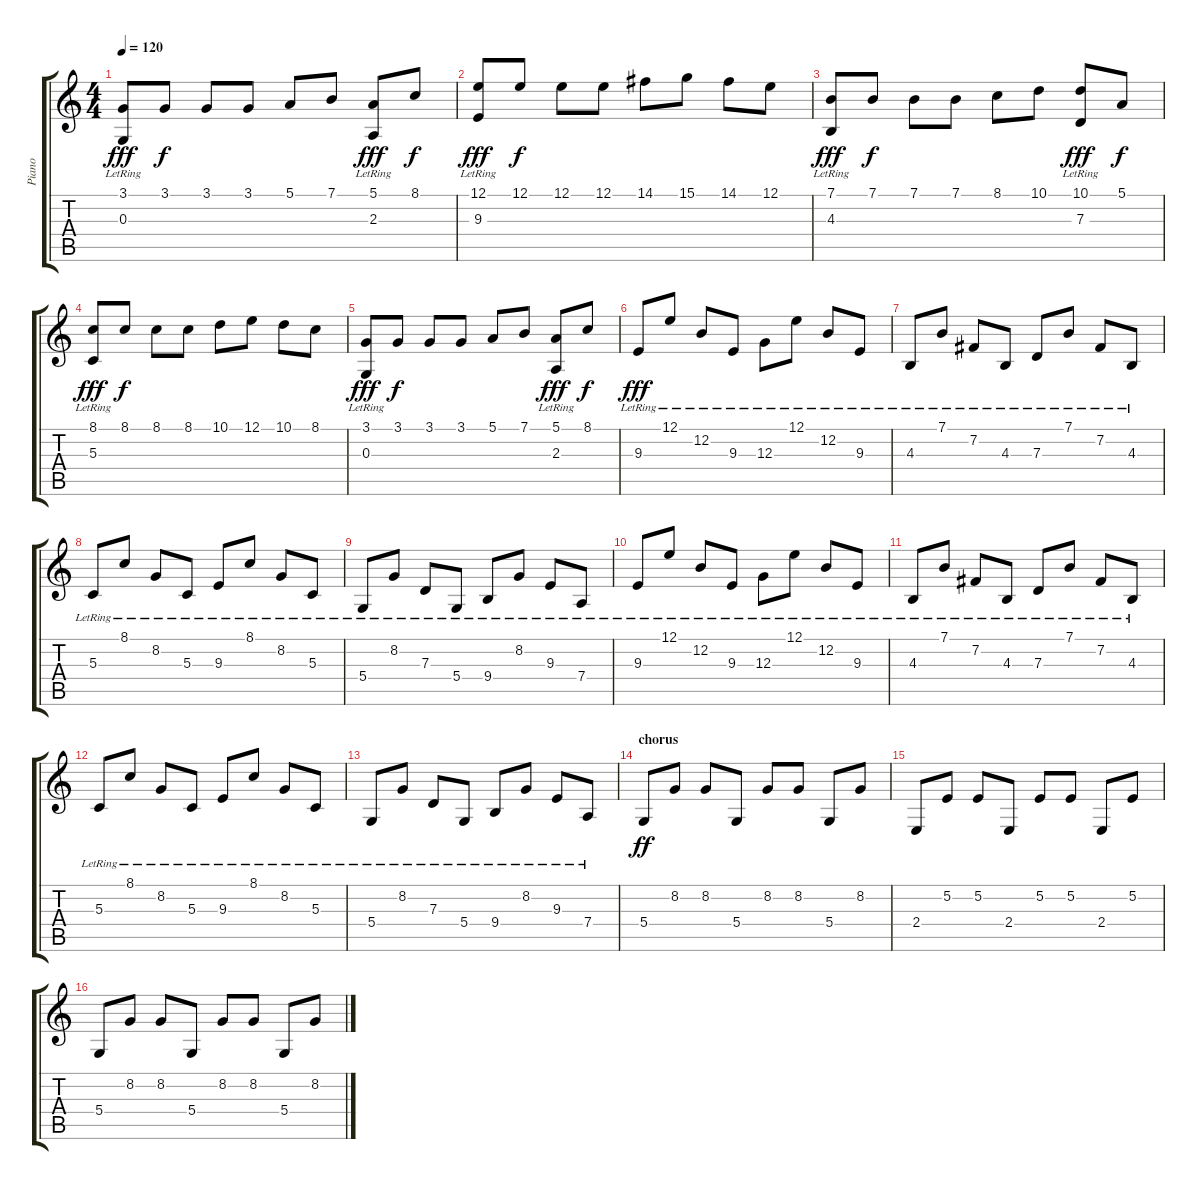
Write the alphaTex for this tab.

\track ("Piano" "Piano") {instrument acousticgrandpiano}
\staff {score tabs}
\tuning (E4 B3 G3 D3 A2 E2) {hide}
\ts (4 4)
\tempo 120
\clef g2
\ks c
(3.1 0.3{lr}).8{dy fff} 3.1.8{dy f} 3.1.8 3.1.8 5.1.8 7.1.8 (5.1 2.3{lr}).8{dy fff} 8.1.8{dy f} |
(12.1 9.3{lr}).8{dy fff} 12.1.8{dy f} 12.1.8 12.1.8 14.1.8 15.1.8 14.1.8 12.1.8 |
(7.1 4.3{lr}).8{dy fff} 7.1.8{dy f} 7.1.8 7.1.8 8.1.8 10.1.8 (10.1 7.3{lr}).8{dy fff} 5.1.8{dy f} |
(8.1 5.3{lr}).8{dy fff} 8.1.8{dy f} 8.1.8 8.1.8 10.1.8 12.1.8 10.1.8 8.1.8 |
(3.1 0.3{lr}).8{dy fff} 3.1.8{dy f} 3.1.8 3.1.8 5.1.8 7.1.8 (5.1 2.3{lr}).8{dy fff} 8.1.8{dy f} |
9.3{lr}.8{dy fff} 12.1{lr}.8 12.2{lr}.8 9.3{lr}.8 12.3{lr}.8 12.1{lr}.8 12.2{lr}.8 9.3{lr}.8 |
4.3{lr}.8 7.1{lr}.8 7.2{lr}.8 4.3{lr}.8 7.3{lr}.8 7.1{lr}.8 7.2{lr}.8 4.3{lr}.8 |
5.3{lr}.8 8.1{lr}.8 8.2{lr}.8 5.3{lr}.8 9.3{lr}.8 8.1{lr}.8 8.2{lr}.8 5.3{lr}.8 |
5.4{lr}.8 8.2{lr}.8 7.3{lr}.8 5.4{lr}.8 9.4{lr}.8 8.2{lr}.8 9.3{lr}.8 7.4{lr}.8 |
9.3{lr}.8 12.1{lr}.8 12.2{lr}.8 9.3{lr}.8 12.3{lr}.8 12.1{lr}.8 12.2{lr}.8 9.3{lr}.8 |
4.3{lr}.8 7.1{lr}.8 7.2{lr}.8 4.3{lr}.8 7.3{lr}.8 7.1{lr}.8 7.2{lr}.8 4.3{lr}.8 |
5.3{lr}.8 8.1{lr}.8 8.2{lr}.8 5.3{lr}.8 9.3{lr}.8 8.1{lr}.8 8.2{lr}.8 5.3{lr}.8 |
5.4{lr}.8 8.2{lr}.8 7.3{lr}.8 5.4{lr}.8 9.4{lr}.8 8.2{lr}.8 9.3{lr}.8 7.4{lr}.8 |
\section ("" "chorus")
5.4.8{dy ff} 8.2.8 8.2.8 5.4.8 8.2.8 8.2.8 5.4.8 8.2.8 |
2.4.8 5.2.8 5.2.8 2.4.8 5.2.8 5.2.8 2.4.8 5.2.8 |
5.4.8 8.2.8 8.2.8 5.4.8 8.2.8 8.2.8 5.4.8 8.2.8
